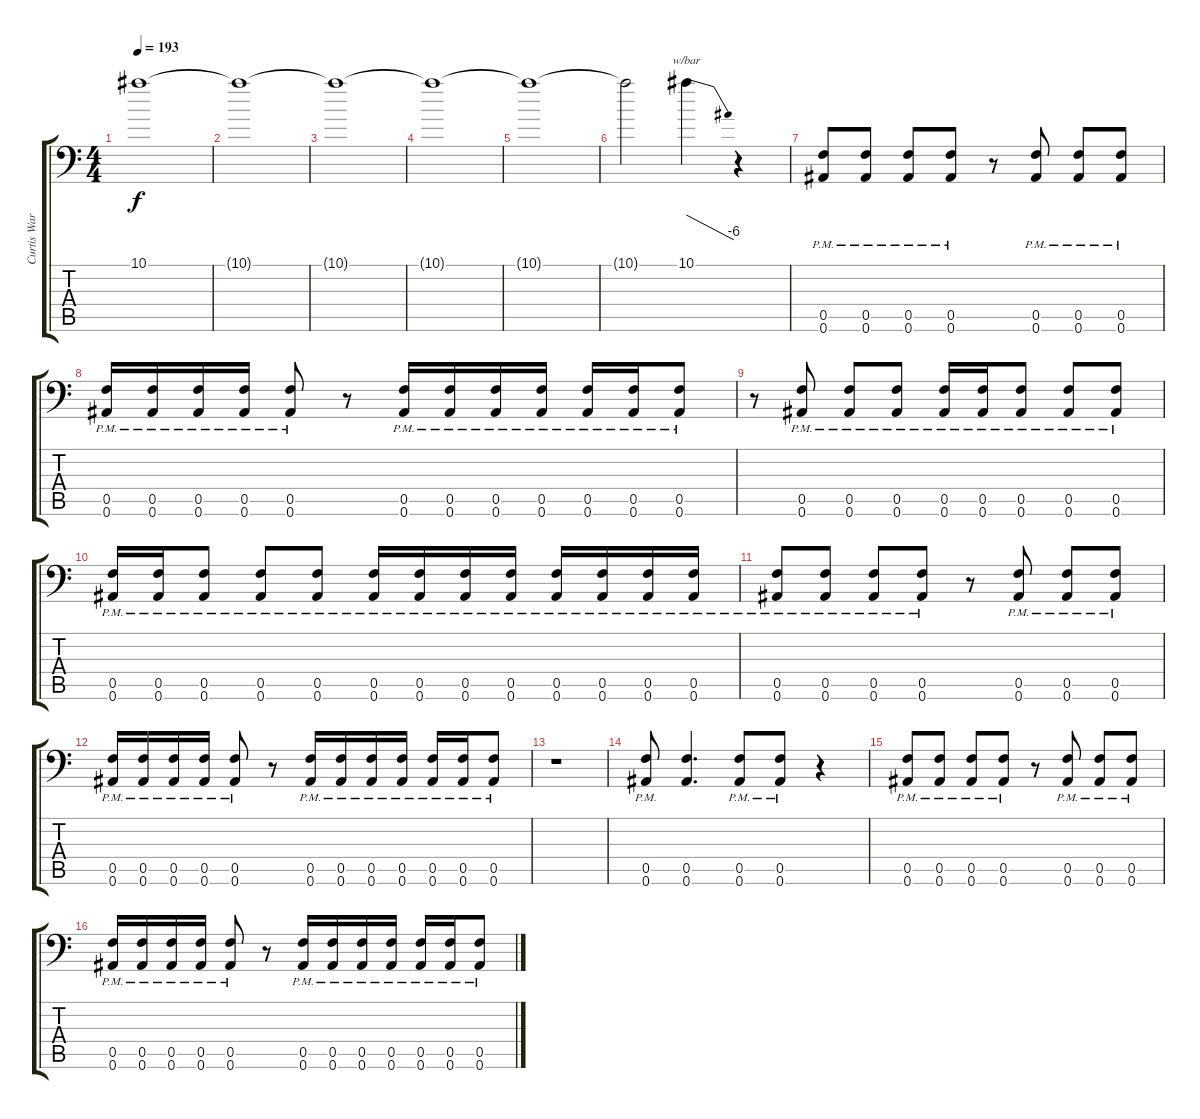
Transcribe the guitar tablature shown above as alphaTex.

\track ("Curtis Ward" "Curtis War") {instrument distortionguitar}
\staff {score tabs}
\tuning (C4 G3 Eb3 Bb2 F2 Bb1) {hide}
\ts (4 4)
\tempo 193
\clef f4
\ks c
10.1{t}.1{dy f} |
10.1{t}.1 |
10.1{t}.1 |
10.1{t}.1 |
10.1{t}.1 |
10.1{t}.2 10.1.4{tbe (dive default 0 0 60 -24)} r.4 |
(0.5{pm} 0.6{pm}).8{volume 13 balance 8 instrument distortionguitar} (0.5{pm} 0.6{pm}).8 (0.5{pm} 0.6{pm}).8 (0.5{pm} 0.6{pm}).8 r.8 (0.5{pm} 0.6{pm}).8 (0.5{pm} 0.6{pm}).8 (0.5{pm} 0.6{pm}).8 |
(0.5{pm} 0.6{pm}).16 (0.5{pm} 0.6{pm}).16 (0.5{pm} 0.6{pm}).16 (0.5{pm} 0.6{pm}).16 (0.5{pm} 0.6{pm}).8 r.8 (0.5{pm} 0.6{pm}).16 (0.5{pm} 0.6{pm}).16 (0.5{pm} 0.6{pm}).16 (0.5{pm} 0.6{pm}).16 (0.5{pm} 0.6{pm}).16 (0.5{pm} 0.6{pm}).16 (0.5{pm} 0.6{pm}).8 |
r.8 (0.5{pm} 0.6{pm}).8 (0.5{pm} 0.6{pm}).8 (0.5{pm} 0.6{pm}).8 (0.5{pm} 0.6{pm}).16 (0.5{pm} 0.6{pm}).16 (0.5{pm} 0.6{pm}).8 (0.5{pm} 0.6{pm}).8 (0.5{pm} 0.6{pm}).8 |
(0.5{pm} 0.6{pm}).16 (0.5{pm} 0.6{pm}).16 (0.5{pm} 0.6{pm}).8 (0.5{pm} 0.6{pm}).8 (0.5{pm} 0.6{pm}).8 (0.5{pm} 0.6{pm}).16 (0.5{pm} 0.6{pm}).16 (0.5{pm} 0.6{pm}).16 (0.5{pm} 0.6{pm}).16 (0.5{pm} 0.6{pm}).16 (0.5{pm} 0.6{pm}).16 (0.5{pm} 0.6{pm}).16 (0.5{pm} 0.6{pm}).16 |
(0.5{pm} 0.6{pm}).8 (0.5{pm} 0.6{pm}).8 (0.5{pm} 0.6{pm}).8 (0.5{pm} 0.6{pm}).8 r.8 (0.5{pm} 0.6{pm}).8 (0.5{pm} 0.6{pm}).8 (0.5{pm} 0.6{pm}).8 |
(0.5{pm} 0.6{pm}).16 (0.5{pm} 0.6{pm}).16 (0.5{pm} 0.6{pm}).16 (0.5{pm} 0.6{pm}).16 (0.5{pm} 0.6{pm}).8 r.8 (0.5{pm} 0.6{pm}).16 (0.5{pm} 0.6{pm}).16 (0.5{pm} 0.6{pm}).16 (0.5{pm} 0.6{pm}).16 (0.5{pm} 0.6{pm}).16 (0.5{pm} 0.6{pm}).16 (0.5{pm} 0.6{pm}).8 |
r.1 |
(0.5{pm} 0.6).8 (0.5 0.6).4{d} (0.5{pm} 0.6{pm}).8 (0.5{pm} 0.6{pm}).8 r.4 |
(0.5{pm} 0.6{pm}).8 (0.5{pm} 0.6{pm}).8 (0.5{pm} 0.6{pm}).8 (0.5{pm} 0.6{pm}).8 r.8 (0.5{pm} 0.6{pm}).8 (0.5{pm} 0.6{pm}).8 (0.5{pm} 0.6{pm}).8 |
(0.5{pm} 0.6{pm}).16 (0.5{pm} 0.6{pm}).16 (0.5{pm} 0.6{pm}).16 (0.5{pm} 0.6{pm}).16 (0.5{pm} 0.6{pm}).8 r.8 (0.5{pm} 0.6{pm}).16 (0.5{pm} 0.6{pm}).16 (0.5{pm} 0.6{pm}).16 (0.5{pm} 0.6{pm}).16 (0.5{pm} 0.6{pm}).16 (0.5{pm} 0.6{pm}).16 (0.5{pm} 0.6{pm}).8
